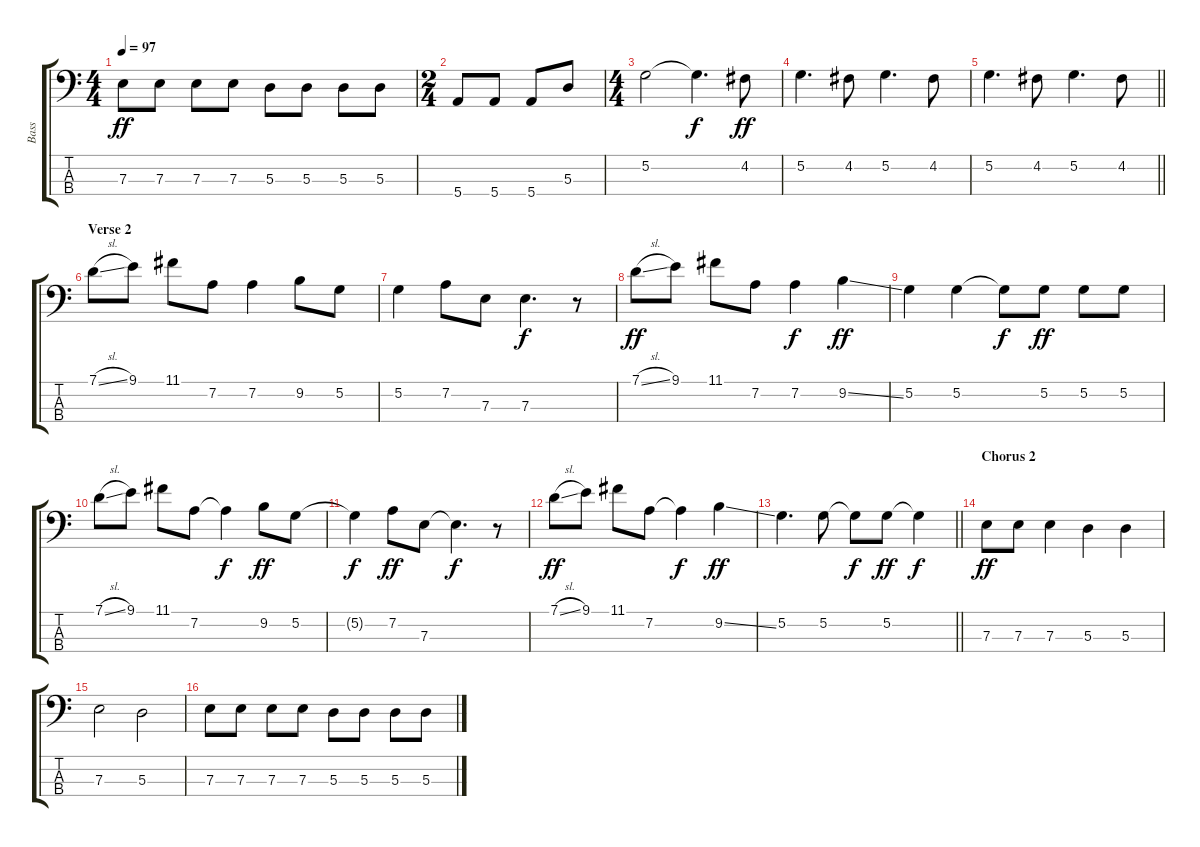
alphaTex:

\track ("Bass" "Bass") {instrument electricbassfinger}
\staff {score tabs}
\tuning (G2 D2 A1 E1) {hide}
\ts (4 4)
\tempo 97
\clef f4
\ks c
7.3.8{dy ff} 7.3.8 7.3.8 7.3.8 5.3.8 5.3.8 5.3.8 5.3.8 |
\ts (2 4)
5.4.8 5.4.8 5.4.8 5.3.8 |
\ts (4 4)
5.2.2 5.2{t}.4{d dy f} 4.2.8{dy ff} |
5.2.4{d} 4.2.8 5.2.4{d} 4.2.8 |
\barLineRight lightlight
5.2.4{d} 4.2.8 5.2.4{d} 4.2.8 |
\section ("" "Verse 2")
7.1{sl}.8 9.1.8 11.1.8 7.2.8 7.2.4 9.2.8 5.2.8 |
5.2.4 7.2.8 7.3.8 7.3.4{d dy f} r.8 |
7.1{sl}.8{dy ff} 9.1.8 11.1.8 7.2.8 7.2.4{dy f} 9.2{ss}.4{dy ff} |
5.2.4 5.2.4 5.2{t}.8{dy f} 5.2.8{dy ff} 5.2.8 5.2.8 |
7.1{sl}.8 9.1.8 11.1.8 7.2.8 7.2{t}.4{dy f} 9.2.8{dy ff} 5.2.8 |
5.2{t}.4{dy f} 7.2.8{dy ff} 7.3.8 7.3{t}.4{d dy f} r.8 |
7.1{sl}.8{dy ff} 9.1.8 11.1.8 7.2.8 7.2{t}.4{dy f} 9.2{ss}.4{dy ff} |
\barLineRight lightlight
5.2.4{d} 5.2.8 5.2{t}.8{dy f} 5.2.8{dy ff} 5.2{t}.4{dy f} |
\section ("" "Chorus 2")
7.3.8{dy ff} 7.3.8 7.3.4 5.3.4 5.3.4 |
7.3.2 5.3.2 |
7.3.8 7.3.8 7.3.8 7.3.8 5.3.8 5.3.8 5.3.8 5.3.8
